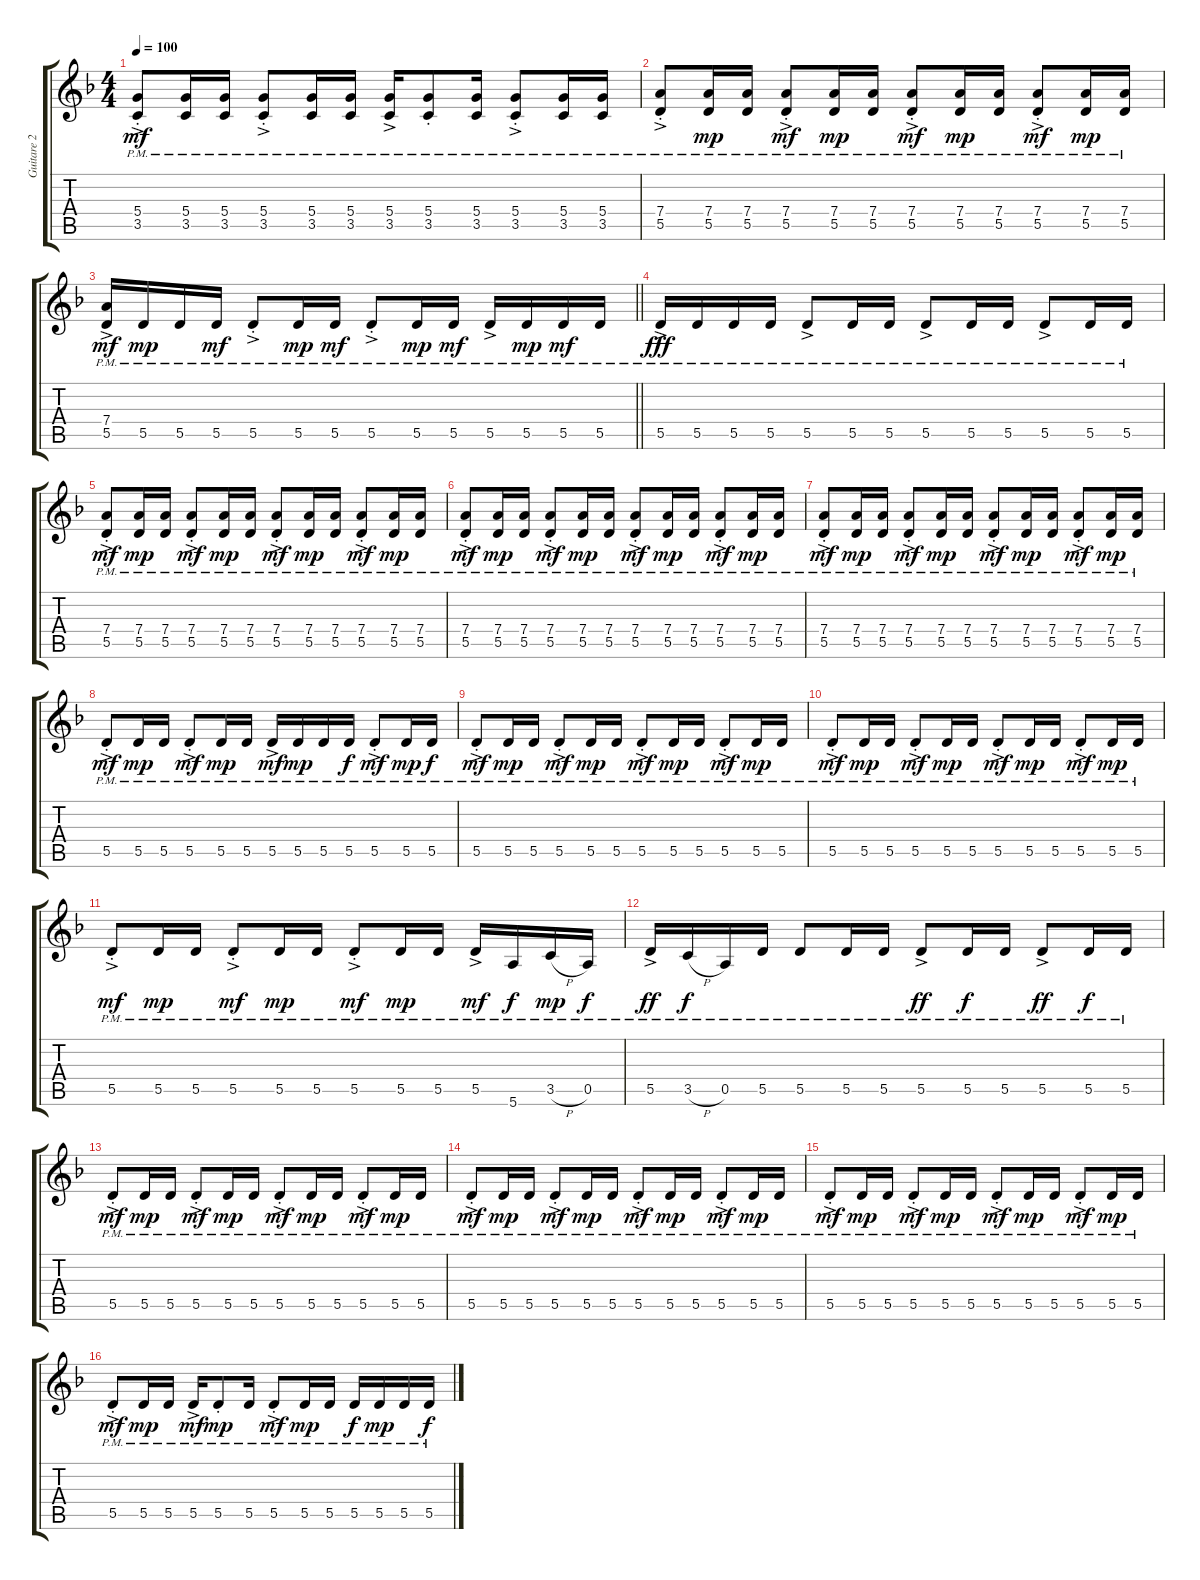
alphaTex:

\track ("Guitare 2" "Guitare 2") {instrument distortionguitar}
\staff {score tabs}
\tuning (E4 B3 G3 D3 A2 E2) {hide}
\ts (4 4)
\tempo 100
\clef g2
\ks dminor
(5.4{pm} 3.5{ac pm st}).8{dy mf} (5.4{pm} 3.5{pm}).16 (5.4{pm} 3.5{pm}).16 (5.4{pm} 3.5{ac pm st}).8 (5.4{pm} 3.5{pm}).16 (5.4{pm} 3.5{pm}).16 (5.4{pm} 3.5{ac pm}).16 (5.4{pm} 3.5{pm st}).8 (5.4{pm} 3.5{pm}).16 (5.4{pm} 3.5{ac pm st}).8 (5.4{pm} 3.5{pm}).16 (5.4{pm} 3.5{pm}).16 |
(7.4{pm} 5.5{ac pm st}).8 (7.4{pm} 5.5{pm}).16{dy mp} (7.4{pm} 5.5{pm}).16 (7.4{pm} 5.5{ac pm st}).8{dy mf} (7.4{pm} 5.5{pm}).16{dy mp} (7.4{pm} 5.5{pm}).16 (7.4{pm} 5.5{ac pm st}).8{dy mf} (7.4{pm} 5.5{pm}).16{dy mp} (7.4{pm} 5.5{pm}).16 (7.4{pm} 5.5{ac pm st}).8{dy mf} (7.4{pm} 5.5{pm}).16{dy mp} (7.4{pm} 5.5{pm}).16 |
\barLineRight lightlight
(7.4{pm} 5.5{ac pm}).16{dy mf} 5.5{pm}.16{dy mp} 5.5{pm}.16 5.5{pm}.16{dy mf} 5.5{ac pm st}.8 5.5{pm}.16{dy mp} 5.5{pm}.16{dy mf} 5.5{ac pm st}.8 5.5{pm}.16{dy mp} 5.5{pm}.16{dy mf} 5.5{ac pm}.16 5.5{pm}.16{dy mp} 5.5{pm}.16{dy mf} 5.5{pm}.16 |
5.5{ac pm}.16{dy fff} 5.5{pm}.16 5.5{pm}.16 5.5{pm}.16 5.5{ac pm}.8 5.5{pm}.16 5.5{pm}.16 5.5{ac pm}.8 5.5{pm}.16 5.5{pm}.16 5.5{ac pm}.8 5.5{pm}.16 5.5{pm}.16 |
(7.4{pm} 5.5{ac pm st}).8{dy mf} (7.4{pm} 5.5{pm}).16{dy mp} (7.4{pm} 5.5{pm}).16 (7.4{pm} 5.5{ac pm st}).8{dy mf} (7.4{pm} 5.5{pm}).16{dy mp} (7.4{pm} 5.5{pm}).16 (7.4{pm} 5.5{ac pm st}).8{dy mf} (7.4{pm} 5.5{pm}).16{dy mp} (7.4{pm} 5.5{pm}).16 (7.4{pm} 5.5{ac pm st}).8{dy mf} (7.4{pm} 5.5{pm}).16{dy mp} (7.4{pm} 5.5{pm}).16 |
(7.4{pm} 5.5{ac pm st}).8{dy mf} (7.4{pm} 5.5{pm}).16{dy mp} (7.4{pm} 5.5{pm}).16 (7.4{pm} 5.5{ac pm st}).8{dy mf} (7.4{pm} 5.5{pm}).16{dy mp} (7.4{pm} 5.5{pm}).16 (7.4{pm} 5.5{ac pm st}).8{dy mf} (7.4{pm} 5.5{pm}).16{dy mp} (7.4{pm} 5.5{pm}).16 (7.4{pm} 5.5{ac pm st}).8{dy mf} (7.4{pm} 5.5{pm}).16{dy mp} (7.4{pm} 5.5{pm}).16 |
(7.4{pm} 5.5{ac pm st}).8{dy mf} (7.4{pm} 5.5{pm}).16{dy mp} (7.4{pm} 5.5{pm}).16 (7.4{pm} 5.5{ac pm st}).8{dy mf} (7.4{pm} 5.5{pm}).16{dy mp} (7.4{pm} 5.5{pm}).16 (7.4{pm} 5.5{ac pm st}).8{dy mf} (7.4{pm} 5.5{pm}).16{dy mp} (7.4{pm} 5.5{pm}).16 (7.4{pm} 5.5{ac pm st}).8{dy mf} (7.4{pm} 5.5{pm}).16{dy mp} (7.4{pm} 5.5{pm}).16 |
5.5{ac pm st}.8{dy mf} 5.5{pm}.16{dy mp} 5.5{pm}.16 5.5{ac pm st}.8{dy mf} 5.5{pm}.16{dy mp} 5.5{pm}.16 5.5{ac pm}.16{dy mf} 5.5{pm}.16{dy mp} 5.5{pm}.16 5.5{pm}.16{dy f} 5.5{ac pm st}.8{dy mf} 5.5{pm}.16{dy mp} 5.5{pm}.16{dy f} |
5.5{ac pm st}.8{dy mf} 5.5{pm}.16{dy mp} 5.5{pm}.16 5.5{ac pm st}.8{dy mf} 5.5{pm}.16{dy mp} 5.5{pm}.16 5.5{ac pm st}.8{dy mf} 5.5{pm}.16{dy mp} 5.5{pm}.16 5.5{ac pm st}.8{dy mf} 5.5{pm}.16{dy mp} 5.5{pm}.16 |
5.5{ac pm st}.8{dy mf} 5.5{pm}.16{dy mp} 5.5{pm}.16 5.5{ac pm st}.8{dy mf} 5.5{pm}.16{dy mp} 5.5{pm}.16 5.5{ac pm st}.8{dy mf} 5.5{pm}.16{dy mp} 5.5{pm}.16 5.5{ac pm st}.8{dy mf} 5.5{pm}.16{dy mp} 5.5{pm}.16 |
5.5{ac pm st}.8{dy mf} 5.5{pm}.16{dy mp} 5.5{pm}.16 5.5{ac pm st}.8{dy mf} 5.5{pm}.16{dy mp} 5.5{pm}.16 5.5{ac pm st}.8{dy mf} 5.5{pm}.16{dy mp} 5.5{pm}.16 5.5{ac pm}.16{dy mf} 5.6{pm}.16{dy f} 3.5{h pm}.16{dy mp} 0.5{pm}.16{dy f} |
5.5{ac pm}.16{dy ff} 3.5{h pm}.16{dy f} 0.5{pm}.16 5.5{pm}.16 5.5{pm}.8 5.5{pm}.16 5.5{pm}.16 5.5{ac pm}.8{dy ff} 5.5{pm}.16{dy f} 5.5{pm}.16 5.5{ac pm}.8{dy ff} 5.5{pm}.16{dy f} 5.5{pm}.16 |
5.5{ac pm st}.8{dy mf} 5.5{pm}.16{dy mp} 5.5{pm}.16 5.5{ac pm st}.8{dy mf} 5.5{pm}.16{dy mp} 5.5{pm}.16 5.5{ac pm st}.8{dy mf} 5.5{pm}.16{dy mp} 5.5{pm}.16 5.5{ac pm st}.8{dy mf} 5.5{pm}.16{dy mp} 5.5{pm}.16 |
5.5{ac pm st}.8{dy mf} 5.5{pm}.16{dy mp} 5.5{pm}.16 5.5{ac pm st}.8{dy mf} 5.5{pm}.16{dy mp} 5.5{pm}.16 5.5{ac pm st}.8{dy mf} 5.5{pm}.16{dy mp} 5.5{pm}.16 5.5{ac pm st}.8{dy mf} 5.5{pm}.16{dy mp} 5.5{pm}.16 |
5.5{ac pm st}.8{dy mf} 5.5{pm}.16{dy mp} 5.5{pm}.16 5.5{ac pm st}.8{dy mf} 5.5{pm}.16{dy mp} 5.5{pm}.16 5.5{ac pm st}.8{dy mf} 5.5{pm}.16{dy mp} 5.5{pm}.16 5.5{ac pm st}.8{dy mf} 5.5{pm}.16{dy mp} 5.5{pm}.16 |
5.5{ac pm st}.8{dy mf} 5.5{pm}.16{dy mp} 5.5{pm}.16 5.5{ac pm}.16{dy mf} 5.5{pm st}.8{dy mp} 5.5{pm}.16 5.5{ac pm st}.8{dy mf} 5.5{pm}.16{dy mp} 5.5{pm}.16 5.5{pm}.16{dy f} 5.5{pm}.16{dy mp} 5.5{pm}.16 5.5{pm}.16{dy f}
